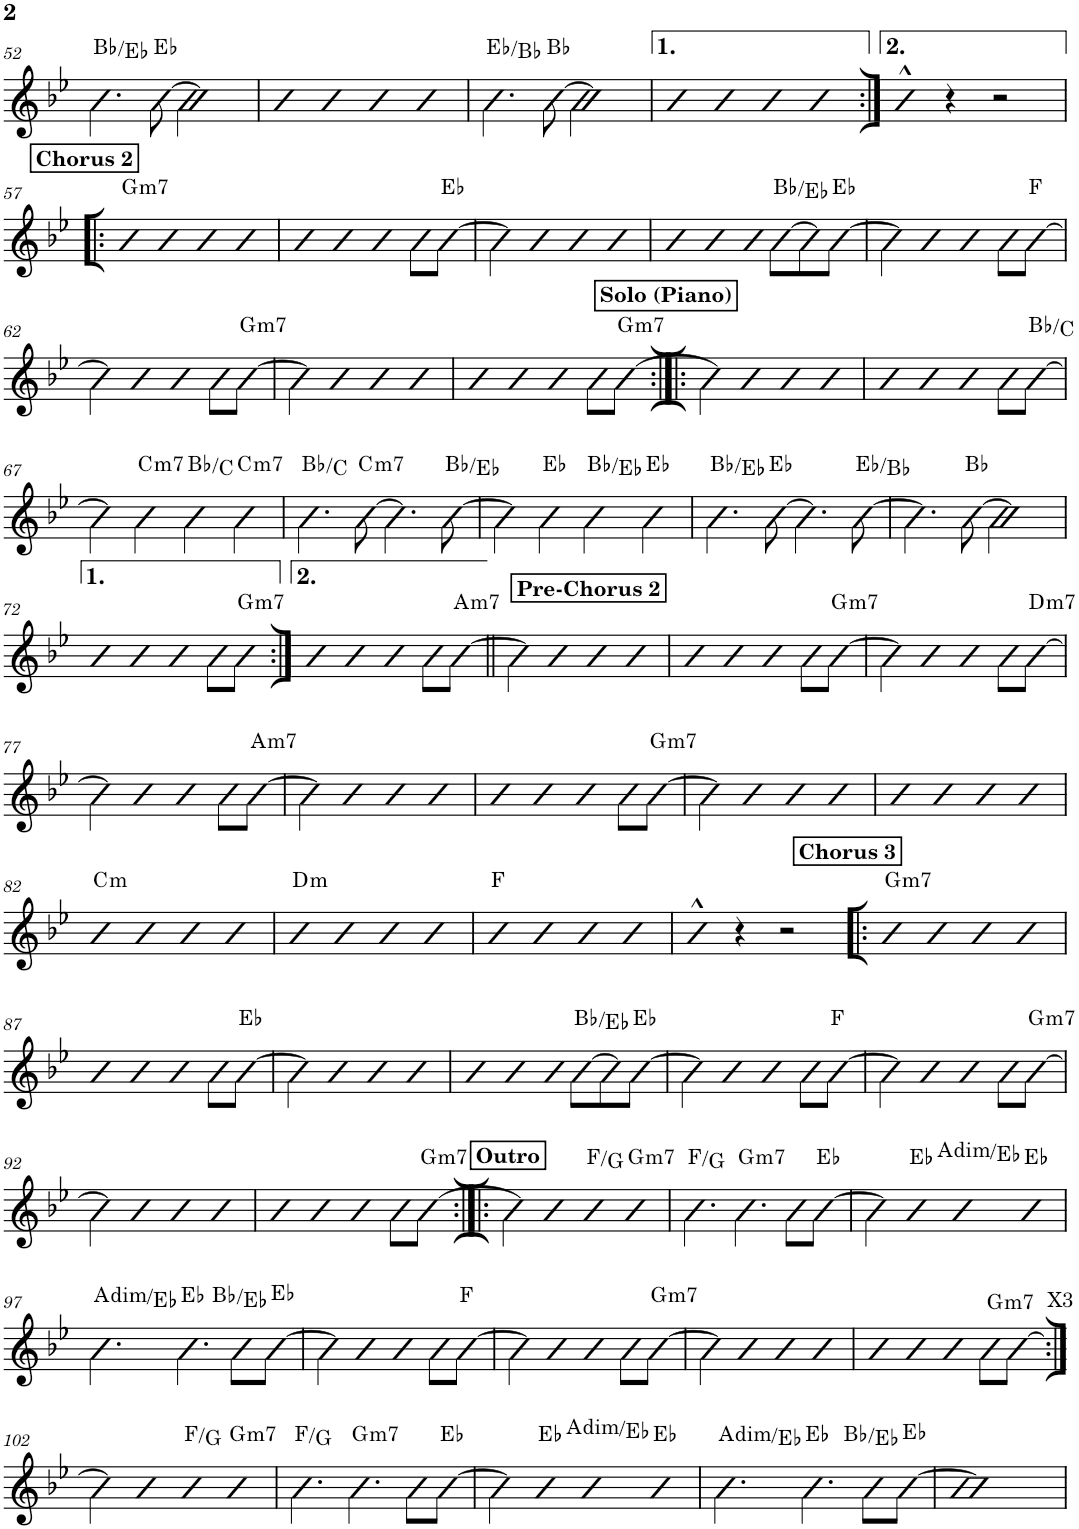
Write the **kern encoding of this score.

**kern	**harte
*part1	*part1
*staff1	*
*I"Piano	*
*I'Pno.	*
!!LO:PB:g=z
*clefG2	*
*k[b-e-]	*
*M4/4	*
=52	=52
4.b-\	Bb:maj/4
[8b-\	Eb:maj
2b-\]	.
=53	=53
4b-	.
4b-	.
4b-	.
4b-	.
=54	=54
4.b-\	Eb:maj/5
[8b-\	Bb:maj
2b-\]	.
=55	=55
4b-	.
4b-	.
4b-	.
4b-	.
=56:|!	=56:|!
4b-^^	.
4r	.
2r	.
!!LO:LB:g=z
!!LO:REH:place=s1:a:B:cj:t=Chorus 2
=57!|:	=57!|:
!	!LO:H:kt=m7
4b-	G:min7
4b-	.
4b-	.
4b-	.
=58	=58
4b-	.
4b-	.
4b-	.
8b-\L	.
[8b-\J	Eb:maj
=59	=59
4b-\]	.
4b-	.
4b-	.
4b-	.
=60	=60
4b-	.
4b-	.
8b-	.
[8b-\L	Bb:maj/4
8b-\]	.
[8b-\J	Eb:maj
=61	=61
4b-\]	.
4b-	.
4b-	.
8b-\L	.
[8b-\J	F:maj
!!LO:LB:g=z
=62	=62
4b-\]	.
4b-	.
4b-	.
8b-\L	.
!	!LO:H:kt=m7
[8b-\J	G:min7
=63	=63
4b-\]	.
4b-	.
4b-	.
4b-	.
=64	=64
4b-	.
4b-	.
4b-	.
8b-\L	.
!	!LO:H:kt=m7
[8b-\J	G:min7
!!LO:REH:place=s1:a:B:cj:t=Solo (Piano)
=65:|!|:	=65:|!|:
4b-\]	.
4b-	.
4b-	.
4b-	.
=66	=66
4b-	.
4b-	.
4b-	.
8b-\L	.
[8b-\J	Bb:maj/2
!!LO:LB:g=z
=67	=67
4b-\]	.
!	!LO:H:kt=m7
4b-\	C:min7
4b-\	Bb:maj/2
!	!LO:H:kt=m7
4b-\	C:min7
=68	=68
4.b-\	Bb:maj/2
!	!LO:H:kt=m7
[8b-\	C:min7
4.b-\]	.
[8b-\	Bb:maj/4
=69	=69
4b-\]	.
4b-\	Eb:maj
4b-\	Bb:maj/4
4b-\	Eb:maj
=70	=70
4.b-\	Bb:maj/4
[8b-\	Eb:maj
4.b-\]	.
[8b-\	Eb:maj/5
=71	=71
4.b-\]	.
[8b-\	Bb:maj
2b-\]	.
!!LO:LB:g=z
=72	=72
4b-	.
4b-	.
4b-	.
8b-\L	.
!	!LO:H:kt=m7
8b-\J	G:min7
=73:|!	=73:|!
4b-	.
4b-	.
4b-	.
8b-\L	.
!	!LO:H:kt=m7
[8b-\J	A:min7
!!LO:REH:place=s1:a:B:cj:t=Pre-Chorus 2
=74||	=74||
4b-\]	.
4b-	.
4b-	.
4b-	.
=75	=75
4b-	.
4b-	.
4b-	.
8b-\L	.
!	!LO:H:kt=m7
[8b-\J	G:min7
=76	=76
4b-\]	.
4b-	.
4b-	.
8b-\L	.
!	!LO:H:kt=m7
[8b-\J	D:min7
!!LO:LB:g=z
=77	=77
4b-\]	.
4b-	.
4b-	.
8b-\L	.
!	!LO:H:kt=m7
[8b-\J	A:min7
=78	=78
4b-\]	.
4b-	.
4b-	.
4b-	.
=79	=79
4b-	.
4b-	.
4b-	.
8b-\L	.
!	!LO:H:kt=m7
[8b-\J	G:min7
=80	=80
4b-\]	.
4b-	.
4b-	.
4b-	.
=81	=81
4b-	.
4b-	.
4b-	.
4b-	.
!!LO:LB:g=z
=82	=82
!	!LO:H:kt=m
4b-	C:min
4b-	.
4b-	.
4b-	.
=83	=83
!	!LO:H:kt=m
4b-	D:min
4b-	.
4b-	.
4b-	.
=84	=84
4b-	F:maj
4b-	.
4b-	.
4b-	.
=85	=85
4b-^^	.
4r	.
2r	.
!!LO:REH:place=s1:a:B:cj:t=Chorus 3
=86!|:	=86!|:
!	!LO:H:kt=m7
4b-	G:min7
4b-	.
4b-	.
4b-	.
!!LO:LB:g=z
=87	=87
4b-	.
4b-	.
4b-	.
8b-\L	.
[8b-\J	Eb:maj
=88	=88
4b-\]	.
4b-	.
4b-	.
4b-	.
=89	=89
4b-	.
4b-	.
8b-	.
[8b-\L	Bb:maj/4
8b-\]	.
[8b-\J	Eb:maj
=90	=90
4b-\]	.
4b-	.
4b-	.
8b-\L	.
[8b-\J	F:maj
=91	=91
4b-\]	.
4b-	.
4b-	.
8b-\L	.
!	!LO:H:kt=m7
[8b-\J	G:min7
!!LO:LB:g=z
=92	=92
4b-\]	.
4b-	.
4b-	.
4b-	.
=93	=93
4b-	.
4b-	.
4b-	.
8b-\L	.
!	!LO:H:kt=m7
[8b-\J	G:min7
!!LO:REH:place=s1:a:B:cj:t=Outro
=94:|!|:	=94:|!|:
4b-\]	.
4b-	.
4b-	F:maj/2
!	!LO:H:kt=m7
4b-	G:min7
=95	=95
4.b-\	F:maj/2
!	!LO:H:kt=m7
4.b-\	G:min7
8b-\L	.
[8b-\J	Eb:maj
=96	=96
4b-\]	.
4b-	Eb:maj
!	!LO:H:kt=dim
4b-	A:dim/b5
4b-	Eb:maj
!!LO:LB:g=z
=97	=97
!	!LO:H:kt=dim
*^	*
4.b-\	2ryy	A:dim/b5
4.b-\	.	Eb:maj
.	8ryy	.
.	4.ryy	Bb:maj/4
8b-\L	.	.
[8b-\J	.	Eb:maj
*v	*v	*
=98	=98
4b-\]	.
4b-	.
4b-	.
8b-\L	.
[8b-\J	F:maj
=99	=99
4b-\]	.
4b-	.
4b-	.
8b-\L	.
!	!LO:H:kt=m7
[8b-\J	G:min7
=100	=100
4b-\]	.
4b-	.
4b-	.
4b-	.
=101	=101
4b-	.
4b-	.
4b-	.
8b-\L	.
!LO:TX:a:t=X3	!LO:H:kt=m7
[8b-\J	G:min7
!!LO:LB:g=z
=102:|!	=102:|!
4b-\]	.
4b-	.
4b-	F:maj/2
!	!LO:H:kt=m7
4b-	G:min7
=103	=103
4.b-\	F:maj/2
!	!LO:H:kt=m7
4.b-\	G:min7
8b-\L	.
[8b-\J	Eb:maj
=104	=104
4b-\]	.
4b-	Eb:maj
!	!LO:H:kt=dim
4b-	A:dim/b5
4b-	Eb:maj
=105	=105
!	!LO:H:kt=dim
*^	*
4.b-\	2ryy	A:dim/b5
4.b-\	.	Eb:maj
.	8ryy	.
.	4.ryy	Bb:maj/4
8b-\L	.	.
[8b-\J	.	Eb:maj
*v	*v	*
=106	=106
1b-]	.
=	=
*-	*-
